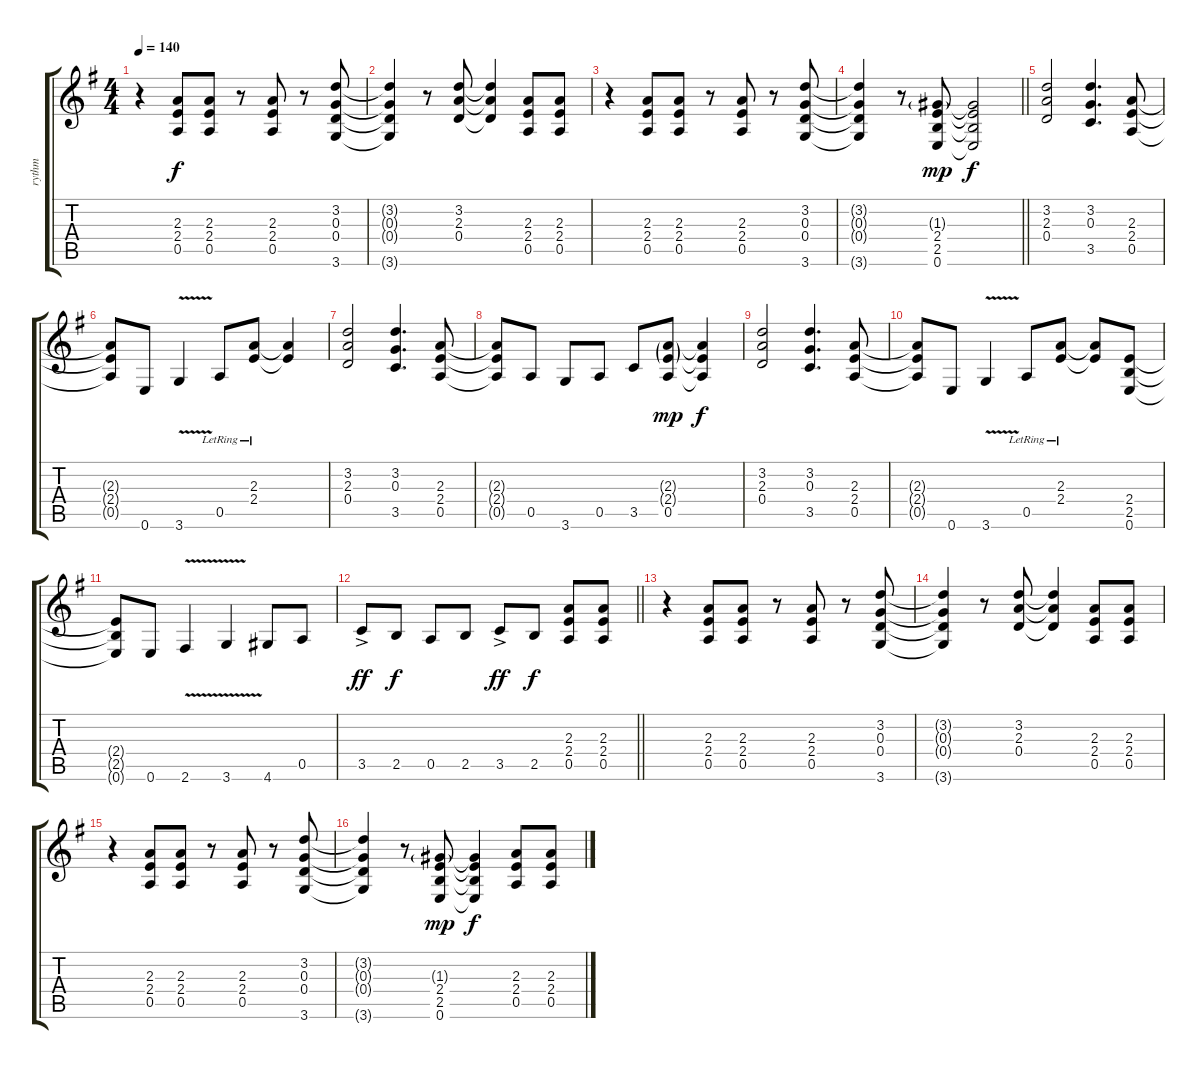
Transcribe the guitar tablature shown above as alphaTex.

\track ("rythm" "rythm") {instrument acousticguitarnylon}
\staff {score tabs}
\tuning (E4 B3 G3 D3 A2 E2) {hide}
\ts (4 4)
\tempo 140
\clef g2
\ks g
r.4{dy f} (2.3 2.4 0.5).8 (2.3 2.4 0.5).8 r.8 (2.3 2.4 0.5).8 r.8 (3.2 0.3 0.4 3.6).8 |
(3.2{t} 0.3{t} 0.4{t} 3.6{t}).4 r.8 (3.2 2.3 0.4).8 (3.2{t} 2.3{t} 0.4{t}).4 (2.3 2.4 0.5).8 (2.3 2.4 0.5).8 |
r.4 (2.3 2.4 0.5).8 (2.3 2.4 0.5).8 r.8 (2.3 2.4 0.5).8 r.8 (3.2 0.3 0.4 3.6).8 |
\barLineRight lightlight
(3.2{t} 0.3{t} 0.4{t} 3.6{t}).4 r.8 (1.3{g} 2.4 2.5 0.6).8{dy mp} (1.3{t} 2.4{t} 2.5{t} 0.6{t}).2{dy f} |
(3.2 2.3 0.4).2 (3.2 0.3 3.5).4{d} (2.3 2.4 0.5).8 |
(2.3{t} 2.4{t} 0.5{t}).8 0.6.8 3.6{v}.4 0.5{lr}.8 (2.3{lr} 2.4{lr}).8 (2.3{t} 2.4{t}).4 |
(3.2 2.3 0.4).2 (3.2 0.3 3.5).4{d} (2.3 2.4 0.5).8 |
(2.3{t} 2.4{t} 0.5{t}).8 0.5.8 3.6.8 0.5.8 3.5.8 (2.3{g} 2.4{g} 0.5).8{dy mp} (2.3{t} 2.4{t} 0.5{t}).4{dy f} |
(3.2 2.3 0.4).2 (3.2 0.3 3.5).4{d} (2.3 2.4 0.5).8 |
(2.3{t} 2.4{t} 0.5{t}).8 0.6.8 3.6{v}.4 0.5{lr}.8 (2.3{lr} 2.4{lr}).8 (2.3{t} 2.4{t}).8 (2.4 2.5 0.6).8 |
(2.4{t} 2.5{t} 0.6{t}).8 0.6.8 2.6{v}.4 3.6{v}.4 4.6.8 0.5.8 |
\barLineRight lightlight
3.5{ac}.8{dy ff} 2.5.8{dy f} 0.5.8 2.5.8 3.5{ac}.8{dy ff} 2.5.8{dy f} (2.3 2.4 0.5).8 (2.3 2.4 0.5).8 |
r.4 (2.3 2.4 0.5).8 (2.3 2.4 0.5).8 r.8 (2.3 2.4 0.5).8 r.8 (3.2 0.3 0.4 3.6).8 |
(3.2{t} 0.3{t} 0.4{t} 3.6{t}).4 r.8 (3.2 2.3 0.4).8 (3.2{t} 2.3{t} 0.4{t}).4 (2.3 2.4 0.5).8 (2.3 2.4 0.5).8 |
r.4 (2.3 2.4 0.5).8 (2.3 2.4 0.5).8 r.8 (2.3 2.4 0.5).8 r.8 (3.2 0.3 0.4 3.6).8 |
(3.2{t} 0.3{t} 0.4{t} 3.6{t}).4 r.8 (1.3{g} 2.4 2.5 0.6).8{dy mp} (1.3{t} 2.4{t} 2.5{t} 0.6{t}).4{dy f} (2.3 2.4 0.5).8 (2.3 2.4 0.5).8
